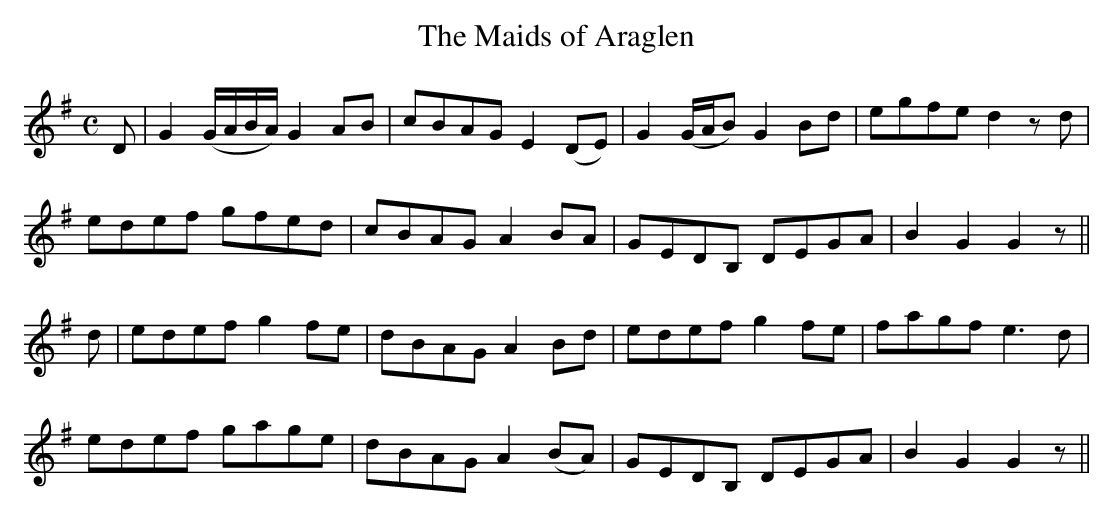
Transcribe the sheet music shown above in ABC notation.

X:1
T: The Maids of Araglen
M: C
L: 1/8
K: G
D|G2 (G/A/B/A/) G2 AB|cBAG E2 (DE)|G2 (G/A/B) G2 Bd|egfe d2 z d|
edef gfed|cBAG A2BA|GEDB, DEGA|B2 G2 G2 z||
d|edef g2 fe|dBAG A2 Bd|edef g2 fe|fagf e3 d|
edef gage|dBAG A2 (BA)|GEDB, DEGA|B2 G2 G2 z||
